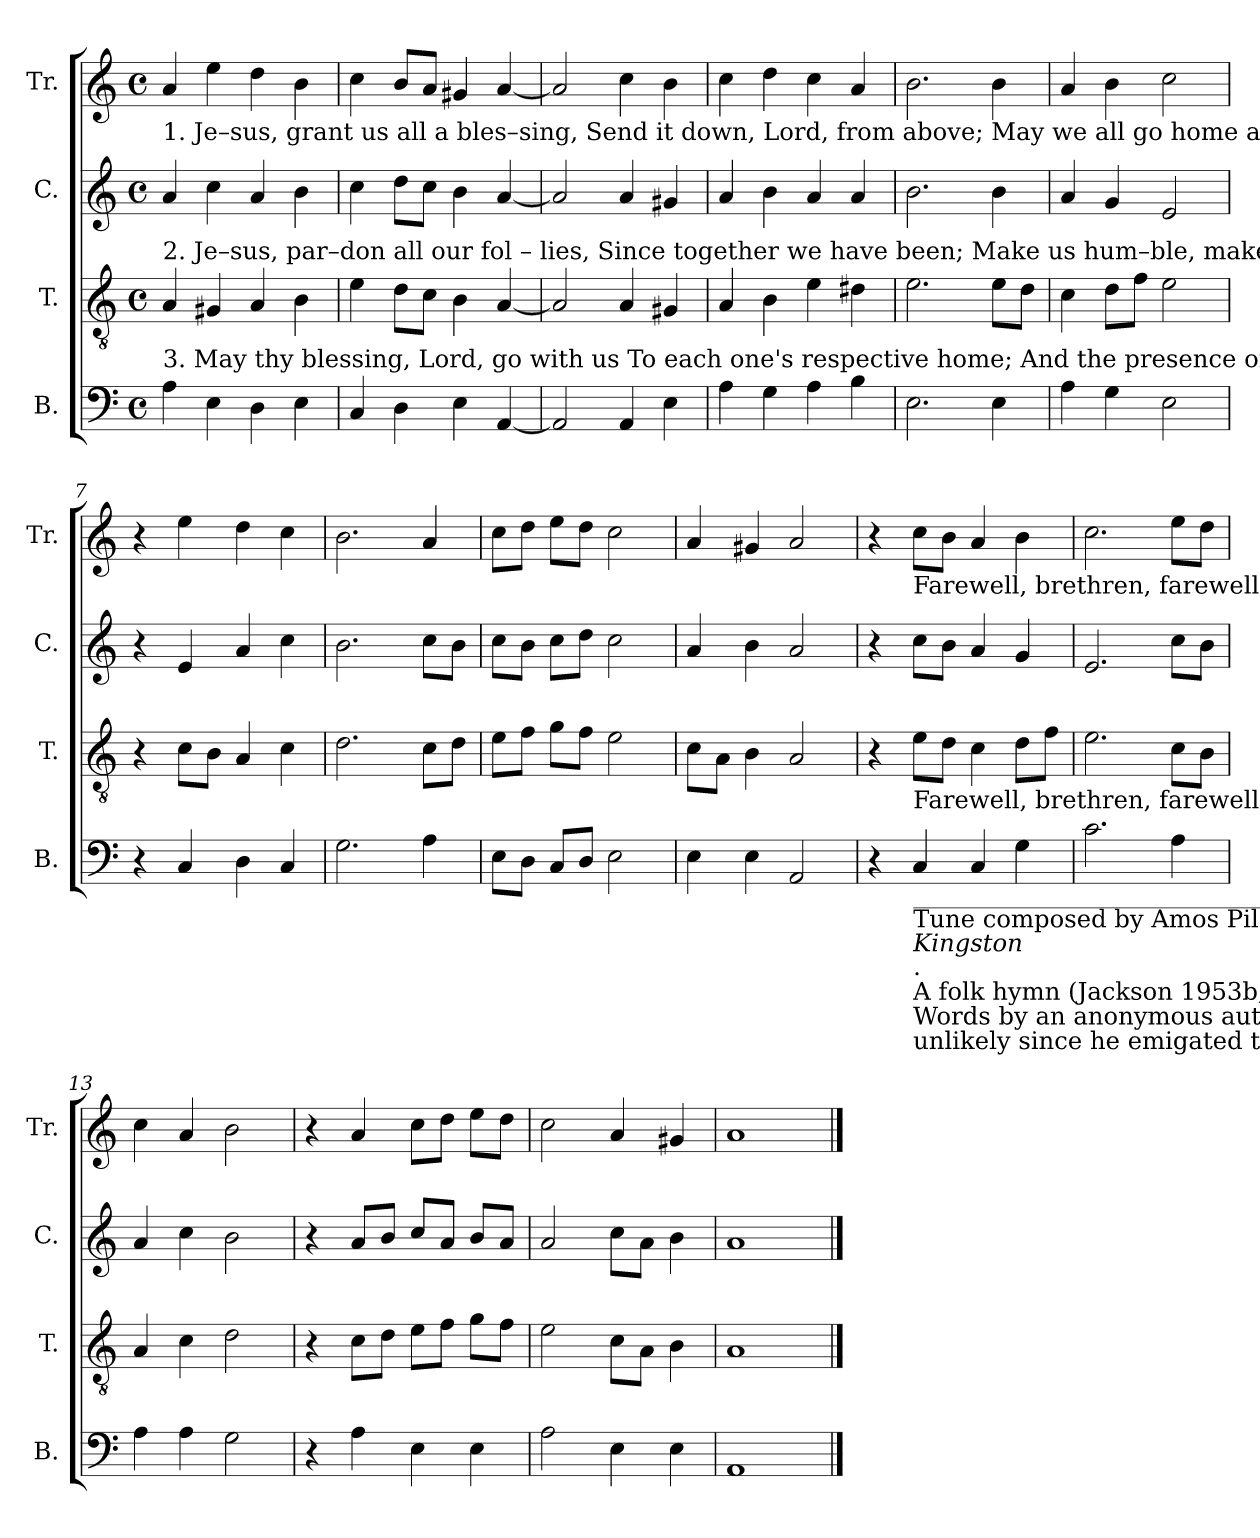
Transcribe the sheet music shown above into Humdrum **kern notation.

**kern	**kern	**kern	**kern
*part4	*part3	*part2	*part1
*staff4	*staff3	*staff2	*staff1
*I"B.	*I"T.	*I"C.	*I"Tr.
*I'B.	*I'T.	*I'C.	*I'Tr.
*clefF4	*clefGv2	*clefG2	*clefG2
*k[]	*k[]	*k[]	*k[]
*M4/4	*M4/4	*M4/4	*M4/4
*met(c)	*met(c)	*met(c)	*met(c)
*MM120	*MM120	*MM120	*MM120
=1	=1	=1	=1
!	!	!	!LO:TX:b:t=1. Je–sus, grant us  all    a         bles–sing,   Send it down, Lord, from above;  May   we  all    go            home a – praising,   And    re  –   joi  – cing     in   thy  love.
!	!LO:TX:a:t=2. Je–sus,  par–don  all  our     fol – lies,      Since together we have been;     Make  us  hum–ble,          make  us  ho – ly,     Cleanse us  all    from    eve – ry  sin.	!	!
!LO:TX:a:t=3. May thy blessing,  Lord,  go  with  us      To each one's respective home;  And  the  presence           of     our   Je – sus,   Rest     up   –  on   us       eve  – ry  one.	!	!	!
4A!\	4A!/	4a!/	4a!/
4E!\	4G#X!/	4cc!\	4ee!\
4D!\	4A!/	4a!/	4dd!\
4E!\	4B!\	4b!\	4b!\
=2	=2	=2	=2
4C!/	4e!\	4cc!\	4cc!\
4D!\	8d!\L	8dd!\L	8b!/L
.	8c!\J	8cc!\J	8a!/J
4E!\	4B!\	4b!\	4g#X!/
[4AA!/	[4A!/	[4a!/	[4a!/
=3	=3	=3	=3
2AA!/]	2A!/]	2a!/]	2a!/]
4AA!/	4A!/	4a!/	4cc!\
4E!\	4G#X!/	4g#X!/	4b!\
=4	=4	=4	=4
4A!\	4A!/	4a!/	4cc!\
4G!\	4B!\	4b!\	4dd!\
4A!\	4e!\	4a!/	4cc!\
4B!\	4d#X!\	4a!/	4a!/
=5	=5	=5	=5
2.E!\	2.e!\	2.b!\	2.b!\
4E!\	8e!\L	4b!\	4b!\
.	8d!\J	.	.
=6	=6	=6	=6
4A!\	4c!\	4a!/	4a!/
4G!\	8d!\L	4g!/	4b!\
.	8f!\J	.	.
2E!\	2e!\	2e!/	2cc!\
=7	=7	=7	=7
4r	4r	4r	4r
4C!/	8c!\L	4e!/	4ee!\
.	8B!\J	.	.
4D!\	4A!/	4a!/	4dd!\
4C!/	4c!\	4cc!\	4cc!\
=8	=8	=8	=8
2.G!\	2.d!\	2.b!\	2.b!\
4A!\	8c!\L	8cc!\L	4a!/
.	8d!\J	8b!\J	.
=9	=9	=9	=9
8E!\L	8e!\L	8cc!\L	8cc!\L
8D!\J	8f!\J	8b!\J	8dd!\J
8C!/L	8g!\L	8cc!\L	8ee!\L
8D!/J	8f!\J	8dd!\J	8dd!\J
2E!\	2e!\	2cc!\	2cc!\
=10	=10	=10	=10
4E!\	8c!\L	4a!/	4a!/
.	8A!\J	.	.
4E!\	4B!\	4b!\	4g#X!/
2AA!/	2A!/	2a!/	2a!/
!!LO:LB:g=z
=11	=11	=11	=11
4r	4r	4r	4r
!	!	!	!LO:TX:b:t=Farewell,  brethren,   farewell,  sisters,                 Till    we     all    shall  meet  a – gain.
!	!LO:TX:b:t=Farewell,  brethren,   farewell,  sisters,                 Till    we     all    shall  meet  a – gain.	!	!
!LO:TX:b:t=___________________________________________________________________________________	!	!	!
!LO:TX:b:t=Tune composed by Amos Pilsbury in 1799, as	!	!	!
!LO:TX:b:i:t=Kingston	!	!	!
!LO:TX:b:t=.	!	!	!
!LO:TX:b:t=A folk hymn (Jackson 1953b, no. 346). See David Music (1995) for a discussion of the history of this tune.	!	!	!
!LO:TX:b:t=Words by an anonymous author, first published 1793, sometimes attributed to George Askins (died 1816),	!	!	!
!LO:TX:b:t=unlikely since he emigated to the United States in 1801 (Richard Hulan, in Steel and Hulan 2010).	!	!	!
4C!/	8e!\L	8cc!\L	8cc!\L
.	8d!\J	8b!\J	8b!\J
4C!/	4c!\	4a!/	4a!/
4G!\	8d!\L	4g!/	4b!\
.	8f!\J	.	.
=12	=12	=12	=12
2.c!\	2.e!\	2.e!/	2.cc!\
4A!\	8c!\L	8cc!\L	8ee!\L
.	8B!\J	8b!\J	8dd!\J
=13	=13	=13	=13
4A!\	4A!/	4a!/	4cc!\
4A!\	4c!\	4cc!\	4a!/
2G!\	2d!\	2b!\	2b!\
=14	=14	=14	=14
4r	4r	4r	4r
4A!\	8c!\L	8a!/L	4a!/
.	8d!\J	8b!/J	.
4E!\	8e!\L	8cc!/L	8cc!\L
.	8f!\J	8a!/J	8dd!\J
4E!\	8g!\L	8b!/L	8ee!\L
.	8f!\J	8a!/J	8dd!\J
=15	=15	=15	=15
2A!\	2e!\	2a!/	2cc!\
4E!\	8c!\L	8cc!\L	4a!/
.	8A!\J	8a!\J	.
4E!\	4B!\	4b!\	4g#X!/
=16	=16	=16	=16
1AA!	1A!	1a!	1a!
==	==	==	==
*-	*-	*-	*-
